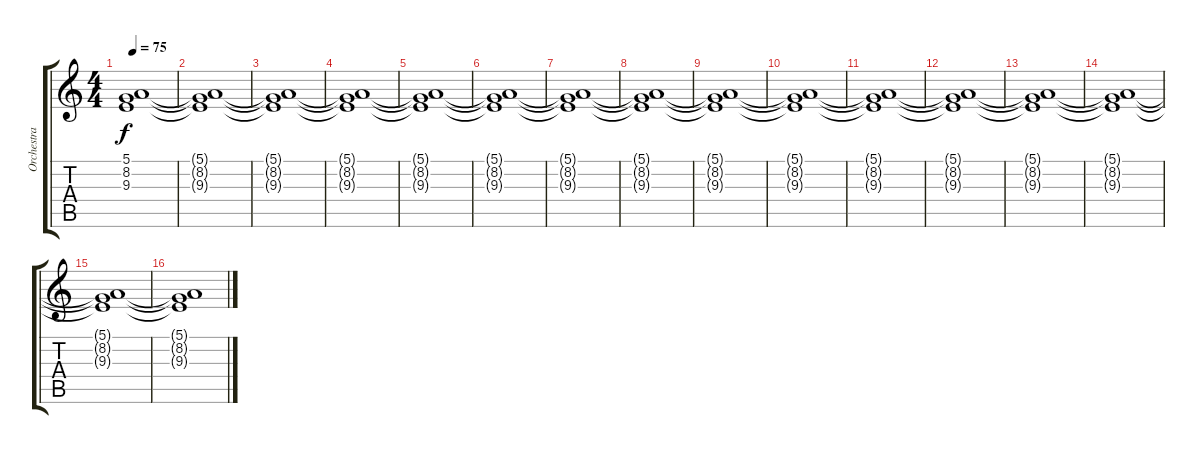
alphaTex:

\track ("Orchestra" "Orchestra") {instrument stringensemble1}
\staff {score tabs}
\tuning (E4 B3 G3 D3 A2 E2) {hide}
\ts (4 4)
\tempo 75
\clef g2
\ks c
(5.1{t} 8.2{t} 9.3{t}).1{dy f} |
(5.1{t} 8.2{t} 9.3{t}).1 |
(5.1{t} 8.2{t} 9.3{t}).1 |
(5.1{t} 8.2{t} 9.3{t}).1 |
(5.1{t} 8.2{t} 9.3{t}).1 |
(5.1{t} 8.2{t} 9.3{t}).1 |
(5.1{t} 8.2{t} 9.3{t}).1 |
(5.1{t} 8.2{t} 9.3{t}).1 |
(5.1{t} 8.2{t} 9.3{t}).1 |
(5.1{t} 8.2{t} 9.3{t}).1 |
(5.1{t} 8.2{t} 9.3{t}).1 |
(5.1{t} 8.2{t} 9.3{t}).1 |
(5.1{t} 8.2{t} 9.3{t}).1 |
(5.1{t} 8.2{t} 9.3{t}).1 |
(5.1{t} 8.2{t} 9.3{t}).1 |
(5.1{t} 8.2{t} 9.3{t}).1
